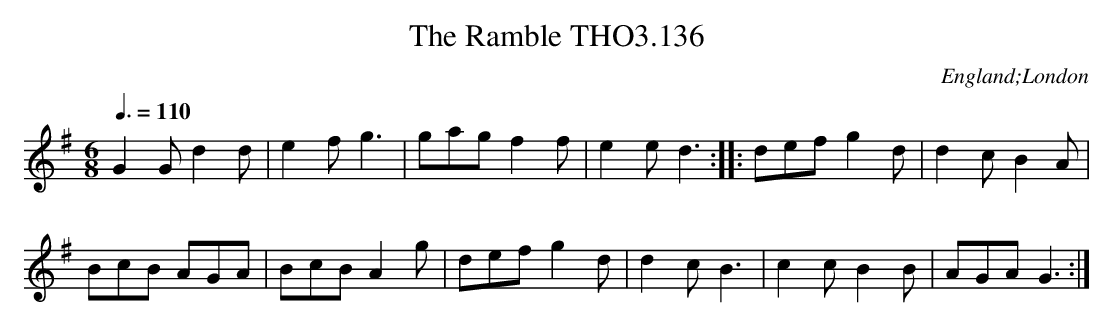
X:1
T:Ramble THO3.136, The
O:England;London
M:6/8
L:1/8
Q:3/8=110
K:G
G2 G d2 d|e2 f g3|gag f2 f|e2 e d3::def g2 d|d2c B2 A|
BcB AGA|BcB A2 g|def g2 d|d2 c B3|c2 c B2 B|AGA G3:|
